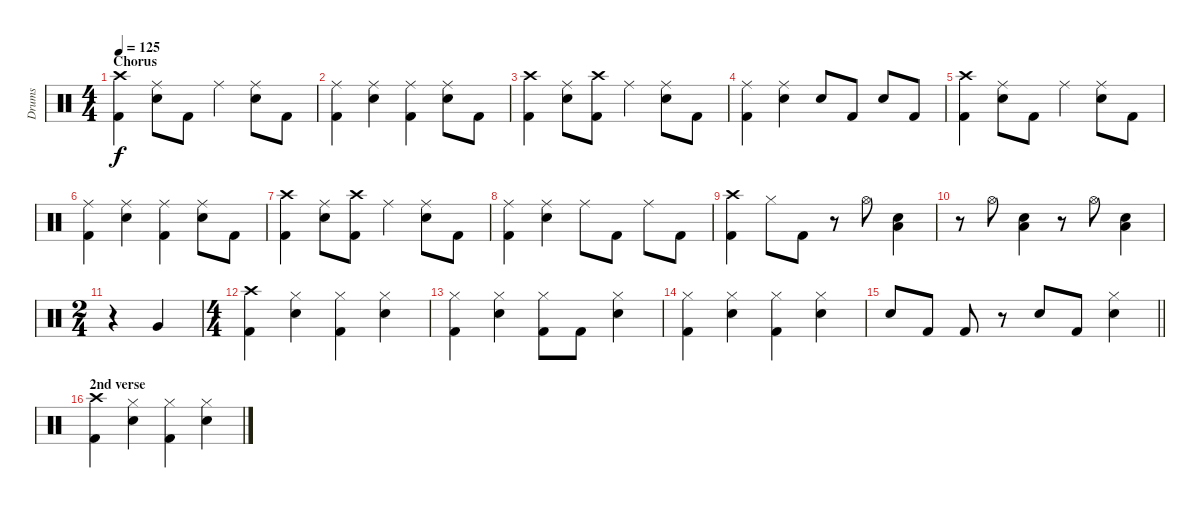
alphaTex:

\track ("Drums" "Drums") {instrument percussion}
\staff {score}
\articulation defaults
\ts (4 4)
\section ("" "Chorus")
\tempo 125
\clef neutral
\ks c
("Crash high (hit)" "Kick (hit) 2").4{dy f} ("Ride (middle)" "Electric Snare (hit)").8 "Kick (hit) 2".8 "Ride (middle)".4 ("Ride (middle)" "Electric Snare (hit)").8 "Kick (hit) 2".8 |
("Ride (middle)" "Kick (hit) 2").4 ("Ride (middle)" "Electric Snare (hit)").4 ("Ride (middle)" "Kick (hit) 2").4 ("Ride (middle)" "Electric Snare (hit)").8 "Kick (hit) 2".8 |
("Crash high (hit)" "Kick (hit) 2").4 ("Ride (middle)" "Electric Snare (hit)").8 ("Crash high (hit)" "Kick (hit) 2").8 "Ride (middle)".4 ("Ride (middle)" "Electric Snare (hit)").8 "Kick (hit) 2".8 |
("Ride (middle)" "Kick (hit) 2").4 ("Ride (middle)" "Electric Snare (hit)").4 "Electric Snare (hit)".8 "Kick (hit) 2".8 "Electric Snare (hit)".8 "Kick (hit) 2".8 |
("Crash high (hit)" "Kick (hit) 2").4 ("Ride (middle)" "Electric Snare (hit)").8 "Kick (hit) 2".8 "Ride (middle)".4 ("Ride (middle)" "Electric Snare (hit)").8 "Kick (hit) 2".8 |
("Ride (middle)" "Kick (hit) 2").4 ("Ride (middle)" "Electric Snare (hit)").4 ("Ride (middle)" "Kick (hit) 2").4 ("Ride (middle)" "Electric Snare (hit)").8 "Kick (hit) 2".8 |
("Crash high (hit)" "Kick (hit) 2").4 ("Ride (middle)" "Electric Snare (hit)").8 ("Crash high (hit)" "Kick (hit) 2").8 "Ride (middle)".4 ("Ride (middle)" "Electric Snare (hit)").8 "Kick (hit) 2".8 |
("Ride (middle)" "Kick (hit) 2").4 ("Ride (middle)" "Electric Snare (hit)").4 "Ride (middle)".8 "Kick (hit) 2".8 "Ride (middle)".8 "Kick (hit) 2".8 |
("Crash high (hit)" "Kick (hit) 2").4 "Hi-Hat (closed)".8 "Kick (hit) 2".8 r.8 "Hi-Hat (open)".8 ("Low Tom (hit)" "Electric Snare (hit)").4 |
r.8 "Hi-Hat (open)".8 ("Low Tom (hit)" "Electric Snare (hit)").4 r.8 "Hi-Hat (open)".8 ("Low Tom (hit)" "Electric Snare (hit)").4 |
\ts (2 4)
r.4 "Very Low Tom (hit)".4 |
\ts (4 4)
("Crash high (hit)" "Kick (hit) 2").4 ("Hi-Hat (closed)" "Electric Snare (hit)").4 ("Hi-Hat (closed)" "Kick (hit) 2").4 ("Hi-Hat (closed)" "Electric Snare (hit)").4 |
("Hi-Hat (closed)" "Kick (hit) 2").4 ("Hi-Hat (closed)" "Electric Snare (hit)").4 ("Hi-Hat (closed)" "Kick (hit) 2").8 "Kick (hit) 2".8 ("Hi-Hat (closed)" "Electric Snare (hit)").4 |
("Hi-Hat (closed)" "Kick (hit) 2").4 ("Hi-Hat (closed)" "Electric Snare (hit)").4 ("Hi-Hat (closed)" "Kick (hit) 2").4 ("Hi-Hat (closed)" "Electric Snare (hit)").4 |
\barLineRight lightlight "Electric Snare (hit)".8 "Kick (hit) 2".8 "Kick (hit) 2".8
r.8 "Electric Snare (hit)".8 "Kick (hit) 2".8 ("Hi-Hat (closed)" "Electric Snare (hit)").4 |
\section ("" "2nd verse")
("Crash high (hit)" "Kick (hit) 2").4 ("Hi-Hat (closed)" "Electric Snare (hit)").4 ("Hi-Hat (closed)" "Kick (hit) 2").4 ("Hi-Hat (closed)" "Electric Snare (hit)").4
